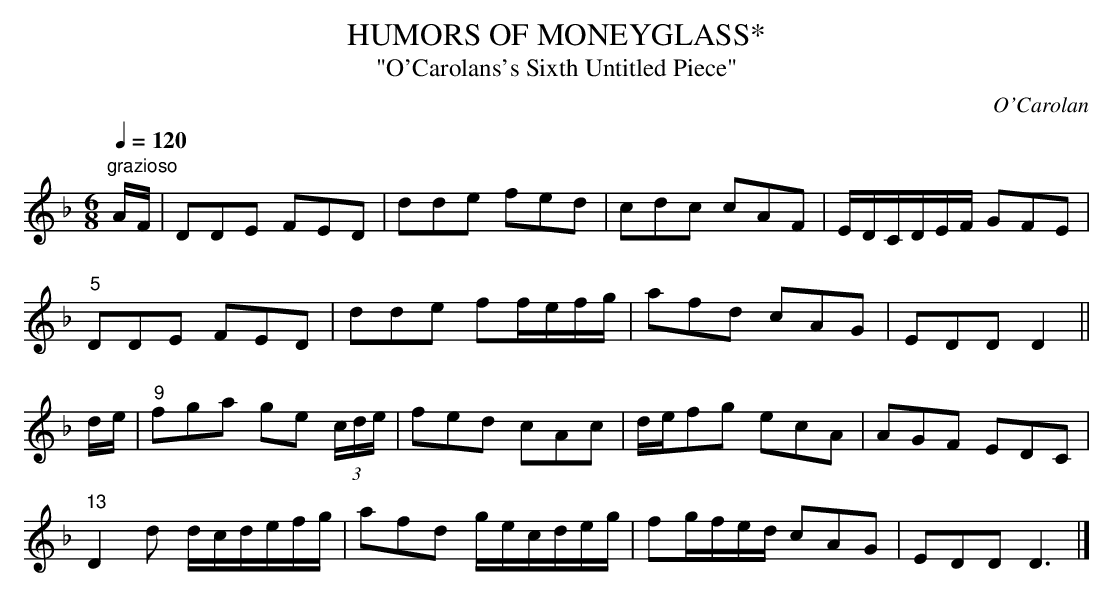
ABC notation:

X:1
T:HUMORS OF MONEYGLASS*
T:"O'Carolans's Sixth Untitled Piece"
C:O'Carolan
Jones Esq.(of "Bumper Squire Jones" fame)
Q:1/4=120
M:6/8
L:1/8
K:Dm
"grazioso"
A/F/|DDE FED|dde fed|cdc cAF|E/D/C/D/E/F/ GFE|
"5"DDE FED|dde ff/e/f/g/|afd cAG|EDD D2||
d/e/|"9"fga ge  (3c/d/e/|fed cAc|d/e/fg ecA|AGF EDC|
"13"D2d d/c/d/e/f/g/|afd g/e/c/d/e/g/|fg/f/e/d/ cAG|EDD D3|]
